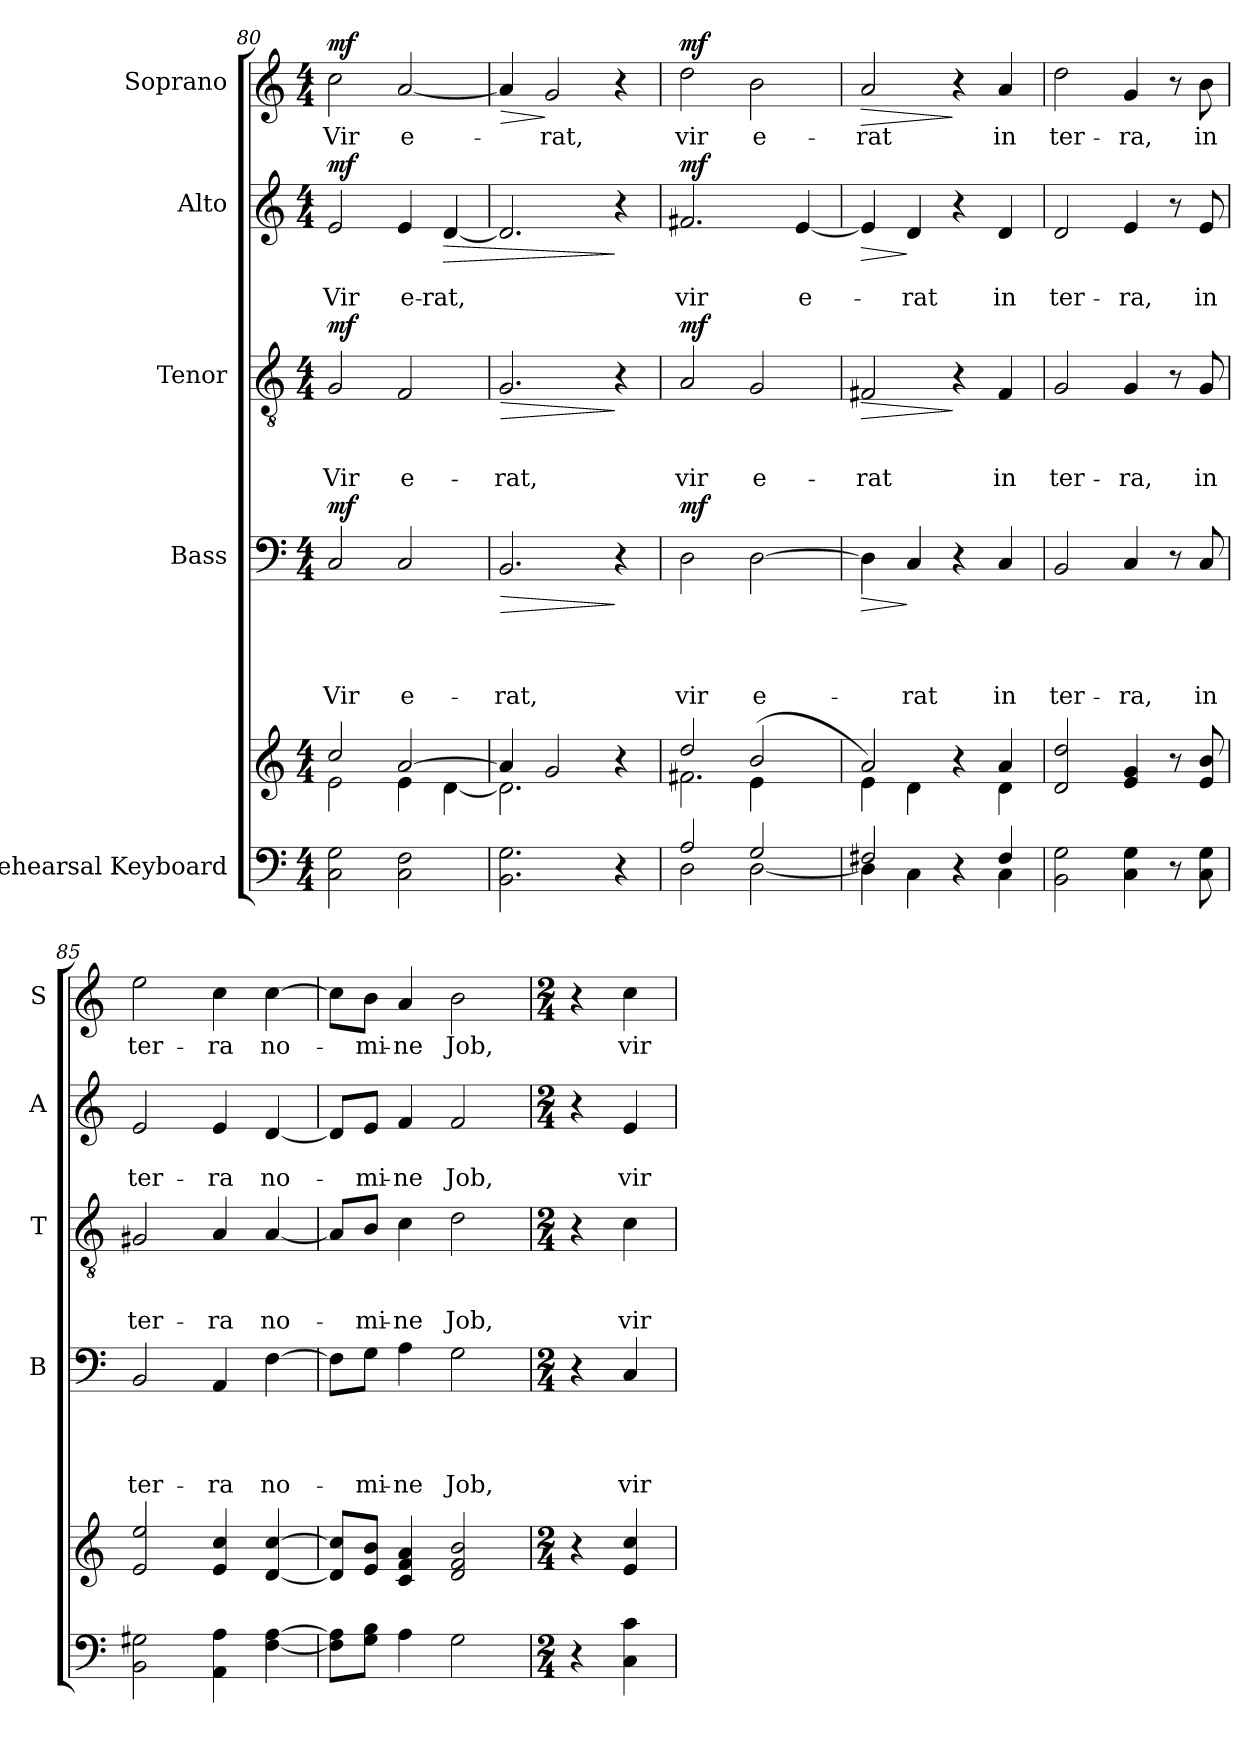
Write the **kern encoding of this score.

**kern	**kern	**kern	**text	**text	**text	**text	**dynam	**kern	**text	**text	**text	**dynam	**kern	**text	**text	**dynam	**kern	**text	**dynam
*part5	*part5	*part4	*part4	*part4	*part4	*part4	*part4	*part3	*part3	*part3	*part3	*part3	*part2	*part2	*part2	*part2	*part1	*part1	*part1
*staff6	*staff5	*staff4	*staff4	*staff4	*staff4	*staff4	*staff4	*staff3	*staff3	*staff3	*staff3	*staff3	*staff2	*staff2	*staff2	*staff2	*staff1	*staff1	*staff1
*I"Rehearsal Keyboard	*	*I"Bass	*	*	*	*	*	*I"Tenor	*	*	*	*	*I"Alto	*	*	*	*I"Soprano	*	*
*	*	*I'B	*	*	*	*	*	*I'T	*	*	*	*	*I'A	*	*	*	*I'S	*	*
*clefF4	*clefG2	*clefF4	*	*	*	*	*	*clefGv2	*	*	*	*	*clefG2	*	*	*	*clefG2	*	*
*k[]	*k[]	*k[]	*	*	*	*	*	*k[]	*	*	*	*	*k[]	*	*	*	*k[]	*	*
*C:	*C:	*C:	*	*	*	*	*	*C:	*	*	*	*	*C:	*	*	*	*C:	*	*
*M4/4	*M4/4	*M4/4	*	*	*	*	*	*M4/4	*	*	*	*	*M4/4	*	*	*	*M4/4	*	*
=80	=80	=80	=80	=80	=80	=80	=80	=80	=80	=80	=80	=80	=80	=80	=80	=80	=80	=80	=80
*	*^	*	*	*	*	*	*	*	*	*	*	*	*	*	*	*	*	*	*
!	!	!	!	!	!	!	!LO:LY:b	!LO:DY:a	!	!	!	!LO:LY:b	!LO:DY:a	!	!	!LO:LY:b	!LO:DY:a	!	!LO:LY:b	!LO:DY:a
2C\ 2G\	2cc/	2e\	2C/	.	.	.	Vir	mf	2G/	.	.	Vir	mf	2e/	.	Vir	mf	2cc\	Vir	mf
!	!	!	!	!	!	!	!LO:LY:b	!	!	!	!	!LO:LY:b	!	!	!	!LO:LY:b	!	!	!LO:LY:b	!
2C\ 2F\	[>2a/	4e\	2C/	.	.	.	e-	.	2F/	.	.	e-	.	4e/	.	e-	.	[<2a/	e-	.
!	!	!	!	!	!	!	!	!	!	!	!	!	!	!	!	!LO:LY:b	!LO:HP:b	!	!	!
.	.	[<4d\	.	.	.	.	.	.	.	.	.	.	.	[<4d/	.	-rat,	>	.	.	.
=81	=81	=81	=81	=81	=81	=81	=81	=81	=81	=81	=81	=81	=81	=81	=81	=81	=81	=81	=81	=81
!	!	!	!	!	!	!	!LO:LY:b	!LO:HP:b	!	!	!	!LO:LY:b	!LO:HP:b	!	!	!	!	!	!	!LO:HP:b
2.BB\ 2.G\	4a/]	2.d\]	2.BB/	.	.	.	-rat,	>	2.G/	.	.	-rat,	>	2.d/]	.	.	.	4a/]	.	>
!	!	!	!	!	!	!	!	!	!	!	!	!	!	!	!	!	!	!	!LO:LY:b	!
.	2g/	.	.	.	.	.	.	.	.	.	.	.	.	.	.	.	.	2g/	-rat,	]
4r	4ra	4ryy	4r	.	.	.	.	]	4r	.	.	.	]	4r	.	.	]	4r	.	.
=82	=82	=82	=82	=82	=82	=82	=82	=82	=82	=82	=82	=82	=82	=82	=82	=82	=82	=82	=82	=82
*^	*	*^	*	*	*	*	*	*	*	*	*	*	*	*	*	*	*	*	*	*
!	!	!	!	!	!	!	!	!	!LO:LY:b	!LO:DY:a	!	!	!	!LO:LY:b	!LO:DY:a	!	!	!LO:LY:b	!LO:DY:a	!	!LO:LY:b	!LO:DY:a
2D\	2A/	2.f#X\	2dd/	2ryy	2D\	.	.	.	vir	mf	2A/	.	.	vir	mf	2.f#X/	.	vir	mf	2dd\	vir	mf
!	!	!	!	!	!	!	!	!	!LO:LY:b	!	!	!	!	!LO:LY:b	!	!	!	!	!	!	!LO:LY:b	!
2G/	[<2D\	.	2b/	(<4e\	[>2D\	.	.	.	e-	.	2G/	.	.	e-	.	.	.	.	.	2b\	e-	.
!	!	!	!	!	!	!	!	!	!	!	!	!	!	!	!	!	!	!LO:LY:b	!	!	!	!
.	.	4ryy	.	4ryy	.	.	.	.	.	.	.	.	.	.	.	[<4e/	.	e-	.	.	.	.
=83	=83	=83	=83	=83	=83	=83	=83	=83	=83	=83	=83	=83	=83	=83	=83	=83	=83	=83	=83	=83	=83	=83
!	!	!	!	!	!	!	!	!	!	!LO:HP:b	!	!	!	!LO:LY:b	!LO:HP:b	!	!	!	!LO:HP:b	!	!LO:LY:b	!LO:HP:b
*	*	*	*v	*v	*	*	*	*	*	*	*	*	*	*	*	*	*	*	*	*	*	*
2F#X/	4D\]	2a/	4e\)	4D\]	.	.	.	.	>	2F#X/	.	.	-rat	>	4e/]	.	.	>	2a/	-rat	>
!	!	!	!	!	!	!	!	!LO:LY:b	!	!	!	!	!	!	!	!	!LO:LY:b	!	!	!	!
.	4C\	.	4d\	4C/	.	.	.	-rat	]	.	.	.	.	.	4d/	.	-rat	]	.	.	.
4ryy	4rC	4ra	4ryy	4r	.	.	.	.	.	4r	.	.	.	]	4r	.	.	.	4r	.	]
!	!	!	!	!	!	!	!	!LO:LY:b	!	!	!	!	!LO:LY:b	!	!	!	!LO:LY:b	!	!	!LO:LY:b	!
4F#/	4C\	4a/	4d\	4C/	.	.	.	in	.	4F#/	.	.	in	.	4d/	.	in	.	4a/	in	.
=84	=84	=84	=84	=84	=84	=84	=84	=84	=84	=84	=84	=84	=84	=84	=84	=84	=84	=84	=84	=84	=84
!	!	!	!	!	!	!	!	!LO:LY:b	!	!	!	!	!LO:LY:b	!	!	!	!LO:LY:b	!	!	!LO:LY:b	!
*v	*v	*	*	*	*	*	*	*	*	*	*	*	*	*	*	*	*	*	*	*	*
*	*v	*v	*	*	*	*	*	*	*	*	*	*	*	*	*	*	*	*	*	*
2BB\ 2G\	2d/ 2dd/	2BB/	.	.	.	ter-	.	2G/	.	.	ter-	.	2d/	.	ter-	.	2dd\	ter-	.
!	!	!	!	!	!	!LO:LY:b	!	!	!	!	!LO:LY:b	!	!	!	!LO:LY:b	!	!	!LO:LY:b	!
4C\ 4G\	4e/ 4g/	4C/	.	.	.	-ra,	.	4G/	.	.	-ra,	.	4e/	.	-ra,	.	4g/	-ra,	.
8r	8r	8r	.	.	.	.	.	8r	.	.	.	.	8r	.	.	.	8r	.	.
!	!	!	!	!	!	!LO:LY:b	!	!	!	!	!LO:LY:b	!	!	!	!LO:LY:b	!	!	!LO:LY:b	!
8C\ 8G\	8e/ 8b/	8C/	.	.	.	in	.	8G/	.	.	in	.	8e/	.	in	.	8b\	in	.
=85	=85	=85	=85	=85	=85	=85	=85	=85	=85	=85	=85	=85	=85	=85	=85	=85	=85	=85	=85
!	!	!	!	!	!	!LO:LY:b	!	!	!	!	!LO:LY:b	!	!	!	!LO:LY:b	!	!	!LO:LY:b	!
2BB\ 2G#X\	2e/ 2ee/	2BB/	.	.	.	ter-	.	2G#X/	.	.	ter-	.	2e/	.	ter-	.	2ee\	ter-	.
!	!	!	!	!	!	!LO:LY:b	!	!	!	!	!LO:LY:b	!	!	!	!LO:LY:b	!	!	!LO:LY:b	!
4AA\ 4A\	4e/ 4cc/	4AA/	.	.	.	-ra	.	4A/	.	.	-ra	.	4e/	.	-ra	.	4cc\	-ra	.
!	!	!	!	!	!	!LO:LY:b	!	!	!	!	!LO:LY:b	!	!	!	!LO:LY:b	!	!	!LO:LY:b	!
[<4F\ [>4A\	[<4d/ [>4cc/	[>4F\	.	.	.	no-	.	[<4A/	.	.	no-	.	[<4d/	.	no-	.	[>4cc\	no-	.
=86	=86	=86	=86	=86	=86	=86	=86	=86	=86	=86	=86	=86	=86	=86	=86	=86	=86	=86	=86
8F\] 8A\]L	8d/] 8cc/]L	8F\L]	.	.	.	.	.	8A/L]	.	.	.	.	8d/L]	.	.	.	8cc\L]	.	.
!	!	!	!	!	!	!LO:LY:b	!	!	!	!	!LO:LY:b	!	!	!	!LO:LY:b	!	!	!LO:LY:b	!
8G\ 8B\J	8e/ 8b/J	8G\J	.	.	.	-mi-	.	8B/J	.	.	-mi-	.	8e/J	.	-mi-	.	8b\J	-mi-	.
!	!	!	!	!	!	!LO:LY:b:rj	!	!	!	!	!LO:LY:b:rj	!	!	!	!LO:LY:b:rj	!	!	!LO:LY:b:rj	!
4A\	4c/ 4f/ 4a/	4A\	.	.	.	-ne	.	4c\	.	.	-ne	.	4f/	.	-ne	.	4a/	-ne	.
!	!	!	!	!	!	!LO:LY:b	!	!	!	!	!LO:LY:b	!	!	!	!LO:LY:b	!	!	!LO:LY:b	!
2G\	2d/ 2f/ 2b/	2G\	.	.	.	Job,	.	2d\	.	.	Job,	.	2f/	.	Job,	.	2b\	Job,	.
!!LO:LB:g=z
=87	=87	=87	=87	=87	=87	=87	=87	=87	=87	=87	=87	=87	=87	=87	=87	=87	=87	=87	=87
*M2/4	*M2/4	*M2/4	*	*	*	*	*	*M2/4	*	*	*	*	*M2/4	*	*	*	*M2/4	*	*
4r	4r	4r	.	.	.	.	.	4r	.	.	.	.	4r	.	.	.	4r	.	.
!	!	!	!	!	!	!LO:LY:b	!	!	!	!	!LO:LY:b	!	!	!	!LO:LY:b	!	!	!LO:LY:b	!
4C\ 4c\	4e/ 4cc/	4C/	.	.	.	vir	.	4c\	.	.	vir	.	4e/	.	vir	.	4cc\	vir	.
=	=	=	=	=	=	=	=	=	=	=	=	=	=	=	=	=	=	=	=
*-	*-	*-	*-	*-	*-	*-	*-	*-	*-	*-	*-	*-	*-	*-	*-	*-	*-	*-	*-
